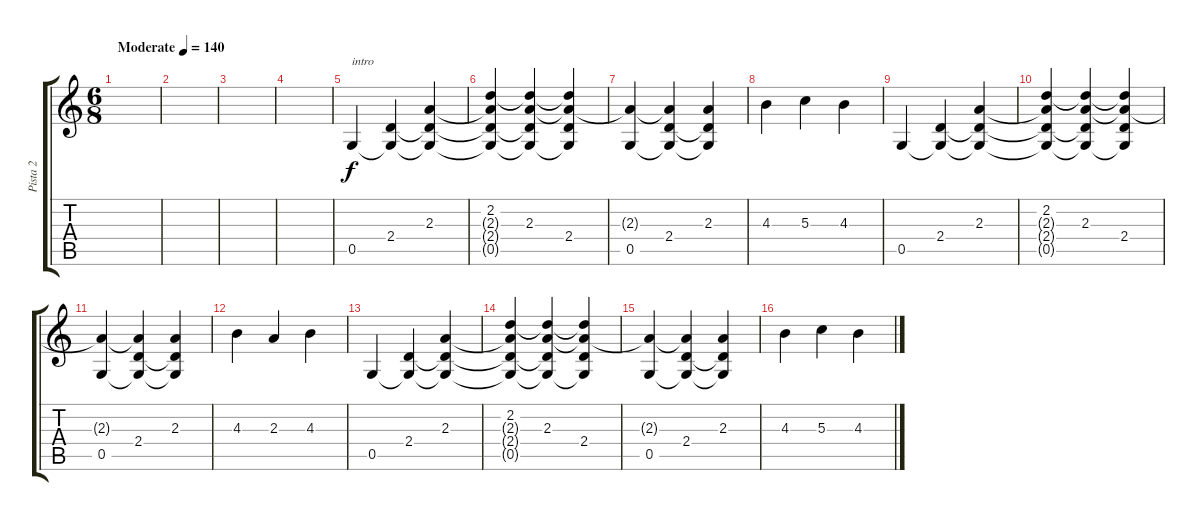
\track ("Pista 2" "Pista 2") {instrument acousticguitarsteel}
\staff {score tabs}
\tuning (E4 C4 G3 C3 G2 C2) {hide}
\ts (6 8)
\tempo (140 "Moderate")
\clef g2
\ks c
|
|
|
|
0.5.4{txt "intro"} (2.4 0.5{t}).4 (2.3 2.4{t} 0.5{t}).4 |
(2.2 2.3{t} 2.4{t} 0.5{t}).4 (2.2{t} 2.3 2.4{t} 0.5{t}).4 (2.2{t} 2.3{t} 2.4 0.5{t}).4 |
(2.3{t} 0.5).4 (2.3{t} 2.4 0.5{t}).4 (2.3 2.4{t} 0.5{t}).4 |
4.3.4 5.3.4 4.3.4 |
0.5.4 (2.4 0.5{t}).4 (2.3 2.4{t} 0.5{t}).4 |
(2.2 2.3{t} 2.4{t} 0.5{t}).4 (2.2{t} 2.3 2.4{t} 0.5{t}).4 (2.2{t} 2.3{t} 2.4 0.5{t}).4 |
(2.3{t} 0.5).4 (2.3{t} 2.4 0.5{t}).4 (2.3 2.4{t} 0.5{t}).4 |
4.3.4 2.3.4 4.3.4 |
0.5.4 (2.4 0.5{t}).4 (2.3 2.4{t} 0.5{t}).4 |
(2.2 2.3{t} 2.4{t} 0.5{t}).4 (2.2{t} 2.3 2.4{t} 0.5{t}).4 (2.2{t} 2.3{t} 2.4 0.5{t}).4 |
(2.3{t} 0.5).4 (2.3{t} 2.4 0.5{t}).4 (2.3 2.4{t} 0.5{t}).4 |
4.3.4 5.3.4 4.3.4
